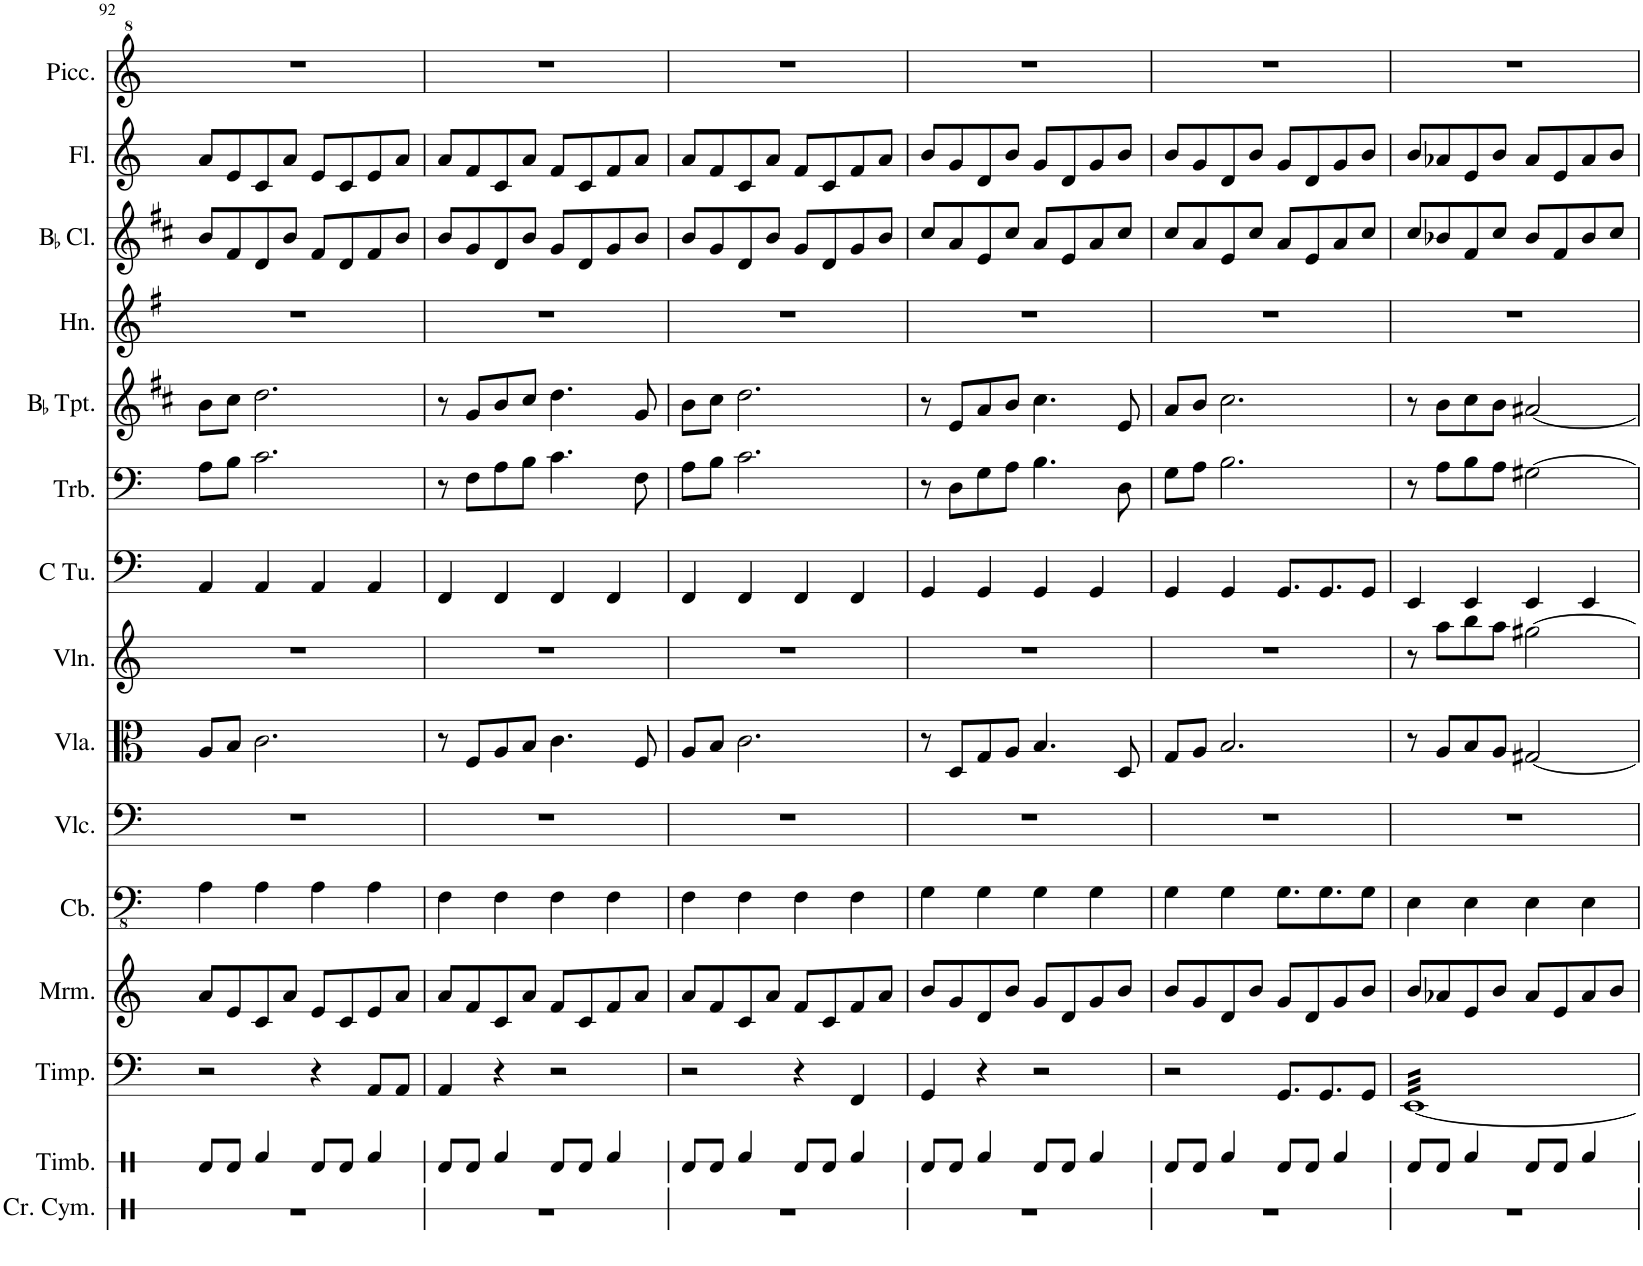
**kern	**kern	**kern	**kern	**kern	**kern	**kern	**kern	**kern	**kern	**kern	**kern	**kern	**kern	**kern
*part15	*part14	*part13	*part12	*part11	*part10	*part9	*part8	*part7	*part6	*part5	*part4	*part3	*part2	*part1
*staff15	*staff14	*staff13	*staff12	*staff11	*staff10	*staff9	*staff8	*staff7	*staff6	*staff5	*staff4	*staff3	*staff2	*staff1
*I"Crash Cymbal	*I"Timbales	*I"Timpani	*I"Marimba	*I"Double Bass	*I"Violoncello	*I"Viola	*I"Violin	*I"C Tuba	*I"Trombone	*I"BaccidentalFlat Trumpet	*I"Horn	*I"BaccidentalFlat Clarinet	*I"Flute	*I"Piccolo
*I'Cr. Cym.	*I'Timb.	*I'Timp.	*I'Mrm.	*	*I'Vlc.	*I'Vla.	*I'Vln.	*I'C Tu.	*I'Trb.	*I'BaccidentalFlat Tpt.	*I'Hn.	*I'BaccidentalFlat Cl.	*I'Fl.	*I'Picc.
!!LO:PB:g=z
*clefX	*clefX	*clefF4	*clefG2	*clefFv4	*clefF4	*clefC3	*clefG2	*clefF4	*clefF4	*clefG2	*clefG2	*clefG2	*clefG2	*clefG^2
*	*	*	*	*Trd7c12	*	*	*	*	*	*Trd1c2	*Trd4c7	*Trd1c2	*	*Trd-7c-12
*k[]	*k[]	*k[]	*k[]	*k[]	*k[]	*k[]	*k[]	*k[]	*k[]	*k[f#c#]	*k[f#]	*k[f#c#]	*k[]	*k[]
*M4/4	*M4/4	*M4/4	*M4/4	*M4/4	*M4/4	*M4/4	*M4/4	*M4/4	*M4/4	*M4/4	*M4/4	*M4/4	*M4/4	*M4/4
=92	=92	=92	=92	=92	=92	=92	=92	=92	=92	=92	=92	=92	=92	=92
1r	8Rd/L	2r	8a/L	4AA\	1r	8A/L	1r	4AA/	8A\L	8b\L	1r	8b/L	8a/L	1r
.	8Rd/J	.	8e/	.	.	8B/J	.	.	8B\J	8cc#\J	.	8f#/	8e/	.
.	4Rf/	.	8c/	4AA\	.	2.c\	.	4AA/	2.c\	2.dd\	.	8d/	8c/	.
.	.	.	8a/J	.	.	.	.	.	.	.	.	8b/J	8a/J	.
.	8Rd/L	4r	8e/L	4AA\	.	.	.	4AA/	.	.	.	8f#/L	8e/L	.
.	8Rd/J	.	8c/	.	.	.	.	.	.	.	.	8d/	8c/	.
.	4Rf/	8AA/L	8e/	4AA\	.	.	.	4AA/	.	.	.	8f#/	8e/	.
.	.	8AA/J	8a/J	.	.	.	.	.	.	.	.	8b/J	8a/J	.
=93	=93	=93	=93	=93	=93	=93	=93	=93	=93	=93	=93	=93	=93	=93
1r	8Rd/L	4AA/	8a/L	4FF\	1r	8r	1r	4FF/	8r	8r	1r	8b/L	8a/L	1r
.	8Rd/J	.	8f/	.	.	8F/L	.	.	8F\L	8g/L	.	8g/	8f/	.
.	4Rf/	4r	8c/	4FF\	.	8A/	.	4FF/	8A\	8b/	.	8d/	8c/	.
.	.	.	8a/J	.	.	8B/J	.	.	8B\J	8cc#/J	.	8b/J	8a/J	.
.	8Rd/L	2r	8f/L	4FF\	.	4.c\	.	4FF/	4.c\	4.dd\	.	8g/L	8f/L	.
.	8Rd/J	.	8c/	.	.	.	.	.	.	.	.	8d/	8c/	.
.	4Rf/	.	8f/	4FF\	.	.	.	4FF/	.	.	.	8g/	8f/	.
.	.	.	8a/J	.	.	8F/	.	.	8F\	8g/	.	8b/J	8a/J	.
=94	=94	=94	=94	=94	=94	=94	=94	=94	=94	=94	=94	=94	=94	=94
1r	8Rd/L	2r	8a/L	4FF\	1r	8A/L	1r	4FF/	8A\L	8b\L	1r	8b/L	8a/L	1r
.	8Rd/J	.	8f/	.	.	8B/J	.	.	8B\J	8cc#\J	.	8g/	8f/	.
.	4Rf/	.	8c/	4FF\	.	2.c\	.	4FF/	2.c\	2.dd\	.	8d/	8c/	.
.	.	.	8a/J	.	.	.	.	.	.	.	.	8b/J	8a/J	.
.	8Rd/L	4r	8f/L	4FF\	.	.	.	4FF/	.	.	.	8g/L	8f/L	.
.	8Rd/J	.	8c/	.	.	.	.	.	.	.	.	8d/	8c/	.
.	4Rf/	4FF/	8f/	4FF\	.	.	.	4FF/	.	.	.	8g/	8f/	.
.	.	.	8a/J	.	.	.	.	.	.	.	.	8b/J	8a/J	.
=95	=95	=95	=95	=95	=95	=95	=95	=95	=95	=95	=95	=95	=95	=95
1r	8Rd/L	4GG/	8b/L	4GG\	1r	8r	1r	4GG/	8r	8r	1r	8cc#/L	8b/L	1r
.	8Rd/J	.	8g/	.	.	8D/L	.	.	8D\L	8e/L	.	8a/	8g/	.
.	4Rf/	4r	8d/	4GG\	.	8G/	.	4GG/	8G\	8a/	.	8e/	8d/	.
.	.	.	8b/J	.	.	8A/J	.	.	8A\J	8b/J	.	8cc#/J	8b/J	.
.	8Rd/L	2r	8g/L	4GG\	.	4.B/	.	4GG/	4.B\	4.cc#\	.	8a/L	8g/L	.
.	8Rd/J	.	8d/	.	.	.	.	.	.	.	.	8e/	8d/	.
.	4Rf/	.	8g/	4GG\	.	.	.	4GG/	.	.	.	8a/	8g/	.
.	.	.	8b/J	.	.	8D/	.	.	8D\	8e/	.	8cc#/J	8b/J	.
=96	=96	=96	=96	=96	=96	=96	=96	=96	=96	=96	=96	=96	=96	=96
1r	8Rd/L	2r	8b/L	4GG\	1r	8G/L	1r	4GG/	8G\L	8a/L	1r	8cc#/L	8b/L	1r
.	8Rd/J	.	8g/	.	.	8A/J	.	.	8A\J	8b/J	.	8a/	8g/	.
.	4Rf/	.	8d/	4GG\	.	2.B/	.	4GG/	2.B\	2.cc#\	.	8e/	8d/	.
.	.	.	8b/J	.	.	.	.	.	.	.	.	8cc#/J	8b/J	.
.	8Rd/L	8.GG/L	8g/L	8.GG\L	.	.	.	8.GG/L	.	.	.	8a/L	8g/L	.
.	8Rd/J	.	8d/	.	.	.	.	.	.	.	.	8e/	8d/	.
.	.	8.GG/	.	8.GG\	.	.	.	8.GG/	.	.	.	.	.	.
.	4Rf/	.	8g/	.	.	.	.	.	.	.	.	8a/	8g/	.
.	.	8GG/J	8b/J	8GG\J	.	.	.	8GG/J	.	.	.	8cc#/J	8b/J	.
=97	=97	=97	=97	=97	=97	=97	=97	=97	=97	=97	=97	=97	=97	=97
*	*	*tremolo	*	*	*	*	*	*	*	*	*	*	*	*
1r	8Rd/L	[32EELLL	8b/L	4EE\	1r	8r	8r	4EE/	8r	8r	1r	8cc#/L	8b/L	1r
.	.	32EE	.	.	.	.	.	.	.	.	.	.	.	.
.	.	32EE	.	.	.	.	.	.	.	.	.	.	.	.
.	.	32EE	.	.	.	.	.	.	.	.	.	.	.	.
.	8Rd/J	32EE	8a-X/	.	.	8A/L	8aa\L	.	8A\L	8b\L	.	8b-X/	8a-X/	.
.	.	32EE	.	.	.	.	.	.	.	.	.	.	.	.
.	.	32EE	.	.	.	.	.	.	.	.	.	.	.	.
.	.	32EE	.	.	.	.	.	.	.	.	.	.	.	.
.	4Rf/	32EE	8e/	4EE\	.	8B/	8bb\	4EE/	8B\	8cc#\	.	8f#/	8e/	.
.	.	32EE	.	.	.	.	.	.	.	.	.	.	.	.
.	.	32EE	.	.	.	.	.	.	.	.	.	.	.	.
.	.	32EE	.	.	.	.	.	.	.	.	.	.	.	.
.	.	32EE	8b/J	.	.	8A/J	8aa\J	.	8A\J	8b\J	.	8cc#/J	8b/J	.
.	.	32EE	.	.	.	.	.	.	.	.	.	.	.	.
.	.	32EE	.	.	.	.	.	.	.	.	.	.	.	.
.	.	32EE	.	.	.	.	.	.	.	.	.	.	.	.
.	8Rd/L	32EE	8a-/L	4EE\	.	[2G#X/	[2gg#X\	4EE/	[2G#X\	[2a#X/	.	8b-/L	8a-/L	.
.	.	32EE	.	.	.	.	.	.	.	.	.	.	.	.
.	.	32EE	.	.	.	.	.	.	.	.	.	.	.	.
.	.	32EE	.	.	.	.	.	.	.	.	.	.	.	.
.	8Rd/J	32EE	8e/	.	.	.	.	.	.	.	.	8f#/	8e/	.
.	.	32EE	.	.	.	.	.	.	.	.	.	.	.	.
.	.	32EE	.	.	.	.	.	.	.	.	.	.	.	.
.	.	32EE	.	.	.	.	.	.	.	.	.	.	.	.
.	4Rf/	32EE	8a-/	4EE\	.	.	.	4EE/	.	.	.	8b-/	8a-/	.
.	.	32EE	.	.	.	.	.	.	.	.	.	.	.	.
.	.	32EE	.	.	.	.	.	.	.	.	.	.	.	.
.	.	32EE	.	.	.	.	.	.	.	.	.	.	.	.
.	.	32EE	8b/J	.	.	.	.	.	.	.	.	8cc#/J	8b/J	.
.	.	32EE	.	.	.	.	.	.	.	.	.	.	.	.
.	.	32EE	.	.	.	.	.	.	.	.	.	.	.	.
.	.	32EEJJJ	.	.	.	.	.	.	.	.	.	.	.	.
*	*	*Xtremolo	*	*	*	*	*	*	*	*	*	*	*	*
=	=	=	=	=	=	=	=	=	=	=	=	=	=	=
*-	*-	*-	*-	*-	*-	*-	*-	*-	*-	*-	*-	*-	*-	*-
